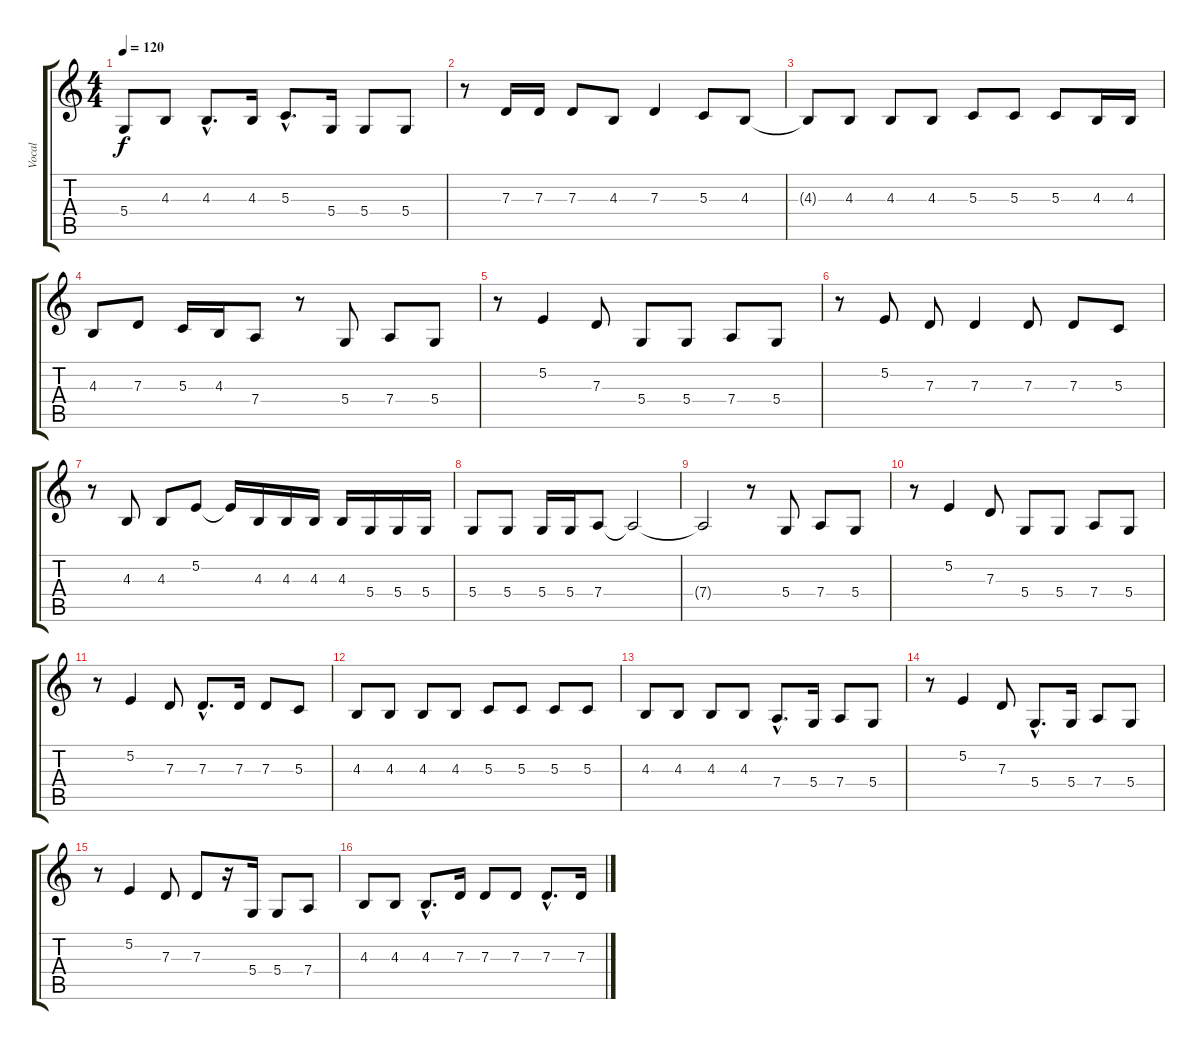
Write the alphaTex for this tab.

\track ("Vocal" "Vocal") {instrument violin}
\staff {score tabs}
\tuning (E4 B3 G3 D3 A2 E2) {hide}
\ts (4 4)
\tempo 120
\clef g2
\ks c
5.4{t}.8{dy f} 4.3.8 4.3{hac}.8{d} 4.3.16 5.3{hac}.8{d} 5.4.16 5.4.8 5.4.8 |
r.8 7.3.16 7.3.16 7.3.8 4.3.8 7.3.4 5.3.8 4.3.8 |
4.3{t}.8 4.3.8 4.3.8 4.3.8 5.3.8 5.3.8 5.3.8 4.3.16 4.3.16 |
4.3.8 7.3.8 5.3.16 4.3.16 7.4.8 r.8 5.4.8 7.4.8 5.4.8 |
r.8 5.2.4 7.3.8 5.4.8 5.4.8 7.4.8 5.4.8 |
r.8 5.2.8 7.3.8 7.3.4 7.3.8 7.3.8 5.3.8 |
r.8 4.3.8 4.3.8 5.2.8 5.2{t}.16 4.3.16 4.3.16 4.3.16 4.3.16 5.4.16 5.4.16 5.4.16 |
5.4.8 5.4.8 5.4.16 5.4.16 7.4.8 7.4{t}.2 |
7.4{t}.2 r.8 5.4.8 7.4.8 5.4.8 |
r.8 5.2.4 7.3.8 5.4.8 5.4.8 7.4.8 5.4.8 |
r.8 5.2.4 7.3.8 7.3{hac}.8{d} 7.3.16 7.3.8 5.3.8 |
4.3.8 4.3.8 4.3.8 4.3.8 5.3.8 5.3.8 5.3.8 5.3.8 |
4.3.8 4.3.8 4.3.8 4.3.8 7.4{hac}.8{d} 5.4.16 7.4.8 5.4.8 |
r.8 5.2.4 7.3.8 5.4{hac}.8{d} 5.4.16 7.4.8 5.4.8 |
r.8 5.2.4 7.3.8 7.3.8 r.16 5.4.16 5.4.8 7.4.8 |
4.3.8 4.3.8 4.3{hac}.8{d} 7.3.16 7.3.8 7.3.8 7.3{hac}.8{d} 7.3.16
